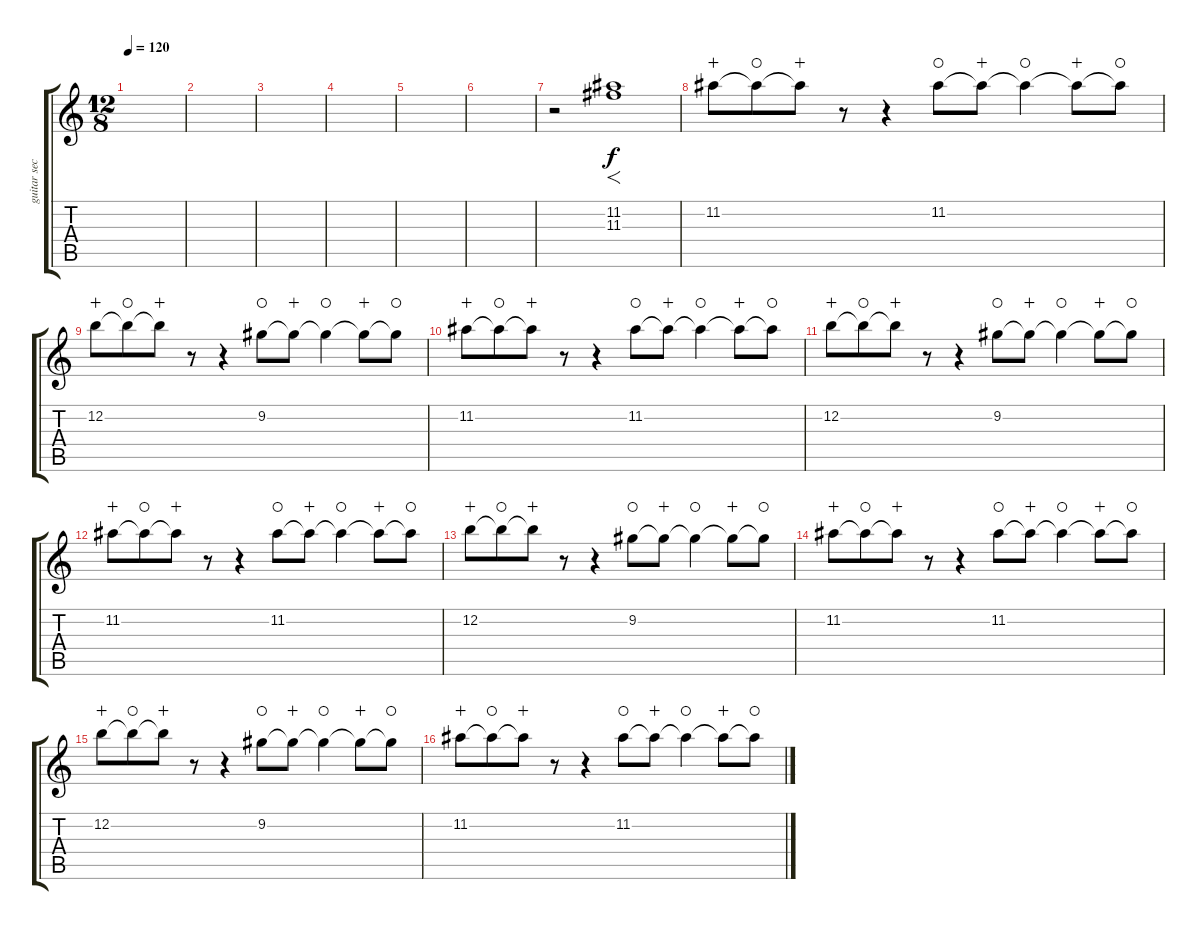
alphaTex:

\track ("guitar secundairy effects" "guitar sec") {instrument overdrivenguitar}
\staff {score tabs}
\tuning (E4 B3 G3 D3 A2 E2) {hide}
\ts (12 8)
\tempo 120
\clef g2
\ks c
|
|
|
|
|
|
r.2 (11.2 11.3).1{f} |
11.2.8{wahc} 11.2{t}.8{waho} 11.2{t}.8{wahc} r.8 r.4 11.2.8{waho} 11.2{t}.8{wahc} 11.2{t}.4{waho} 11.2{t}.8{wahc} 11.2{t}.8{waho} |
12.2.8{wahc} 12.2{t}.8{waho} 12.2{t}.8{wahc} r.8 r.4 9.2.8{waho} 9.2{t}.8{wahc} 9.2{t}.4{waho} 9.2{t}.8{wahc} 9.2{t}.8{waho} |
11.2.8{wahc} 11.2{t}.8{waho} 11.2{t}.8{wahc} r.8 r.4 11.2.8{waho} 11.2{t}.8{wahc} 11.2{t}.4{waho} 11.2{t}.8{wahc} 11.2{t}.8{waho} |
12.2.8{wahc} 12.2{t}.8{waho} 12.2{t}.8{wahc} r.8 r.4 9.2.8{waho} 9.2{t}.8{wahc} 9.2{t}.4{waho} 9.2{t}.8{wahc} 9.2{t}.8{waho} |
11.2.8{wahc} 11.2{t}.8{waho} 11.2{t}.8{wahc} r.8 r.4 11.2.8{waho} 11.2{t}.8{wahc} 11.2{t}.4{waho} 11.2{t}.8{wahc} 11.2{t}.8{waho} |
12.2.8{wahc} 12.2{t}.8{waho} 12.2{t}.8{wahc} r.8 r.4 9.2.8{waho} 9.2{t}.8{wahc} 9.2{t}.4{waho} 9.2{t}.8{wahc} 9.2{t}.8{waho} |
11.2.8{wahc} 11.2{t}.8{waho} 11.2{t}.8{wahc} r.8 r.4 11.2.8{waho} 11.2{t}.8{wahc} 11.2{t}.4{waho} 11.2{t}.8{wahc} 11.2{t}.8{waho} |
12.2.8{wahc} 12.2{t}.8{waho} 12.2{t}.8{wahc} r.8 r.4 9.2.8{waho} 9.2{t}.8{wahc} 9.2{t}.4{waho} 9.2{t}.8{wahc} 9.2{t}.8{waho} |
11.2.8{wahc} 11.2{t}.8{waho} 11.2{t}.8{wahc} r.8 r.4 11.2.8{waho} 11.2{t}.8{wahc} 11.2{t}.4{waho} 11.2{t}.8{wahc} 11.2{t}.8{waho}
